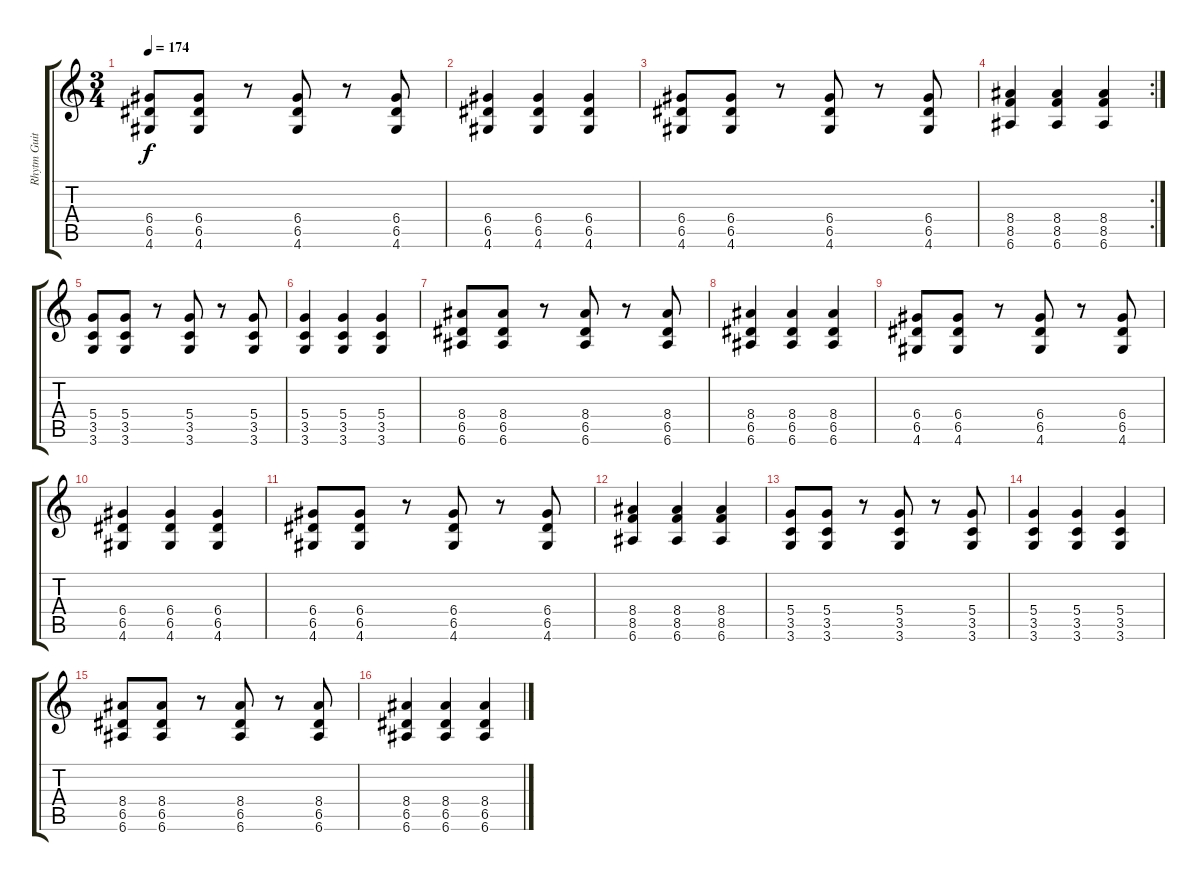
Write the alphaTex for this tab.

\track ("Rhytm Guitar (Rudolf Schenker)" "Rhytm Guit") {instrument distortionguitar}
\staff {score tabs}
\tuning (E4 B3 G3 D3 A2 E2) {hide}
\ts (3 4)
\tempo 174
\clef g2
\ks c
(6.4 6.5 4.6).8{dy f} (6.4 6.5 4.6).8 r.8 (6.4 6.5 4.6).8 r.8 (6.4 6.5 4.6).8 |
(6.4 6.5 4.6).4 (6.4 6.5 4.6).4 (6.4 6.5 4.6).4 |
(6.4 6.5 4.6).8 (6.4 6.5 4.6).8 r.8 (6.4 6.5 4.6).8 r.8 (6.4 6.5 4.6).8 |
\rc 2
(8.4 8.5 6.6).4 (8.4 8.5 6.6).4 (8.4 8.5 6.6).4 |
(5.4 3.5 3.6).8 (5.4 3.5 3.6).8 r.8 (5.4 3.5 3.6).8 r.8 (5.4 3.5 3.6).8 |
(5.4 3.5 3.6).4 (5.4 3.5 3.6).4 (5.4 3.5 3.6).4 |
(8.4 6.5 6.6).8 (8.4 6.5 6.6).8 r.8 (8.4 6.5 6.6).8 r.8 (8.4 6.5 6.6).8 |
(8.4 6.5 6.6).4 (8.4 6.5 6.6).4 (8.4 6.5 6.6).4 |
(6.4 6.5 4.6).8 (6.4 6.5 4.6).8 r.8 (6.4 6.5 4.6).8 r.8 (6.4 6.5 4.6).8 |
(6.4 6.5 4.6).4 (6.4 6.5 4.6).4 (6.4 6.5 4.6).4 |
(6.4 6.5 4.6).8 (6.4 6.5 4.6).8 r.8 (6.4 6.5 4.6).8 r.8 (6.4 6.5 4.6).8 |
(8.4 8.5 6.6).4 (8.4 8.5 6.6).4 (8.4 8.5 6.6).4 |
(5.4 3.5 3.6).8 (5.4 3.5 3.6).8 r.8 (5.4 3.5 3.6).8 r.8 (5.4 3.5 3.6).8 |
(5.4 3.5 3.6).4 (5.4 3.5 3.6).4 (5.4 3.5 3.6).4 |
(8.4 6.5 6.6).8 (8.4 6.5 6.6).8 r.8 (8.4 6.5 6.6).8 r.8 (8.4 6.5 6.6).8 |
(8.4 6.5 6.6).4 (8.4 6.5 6.6).4 (8.4 6.5 6.6).4
